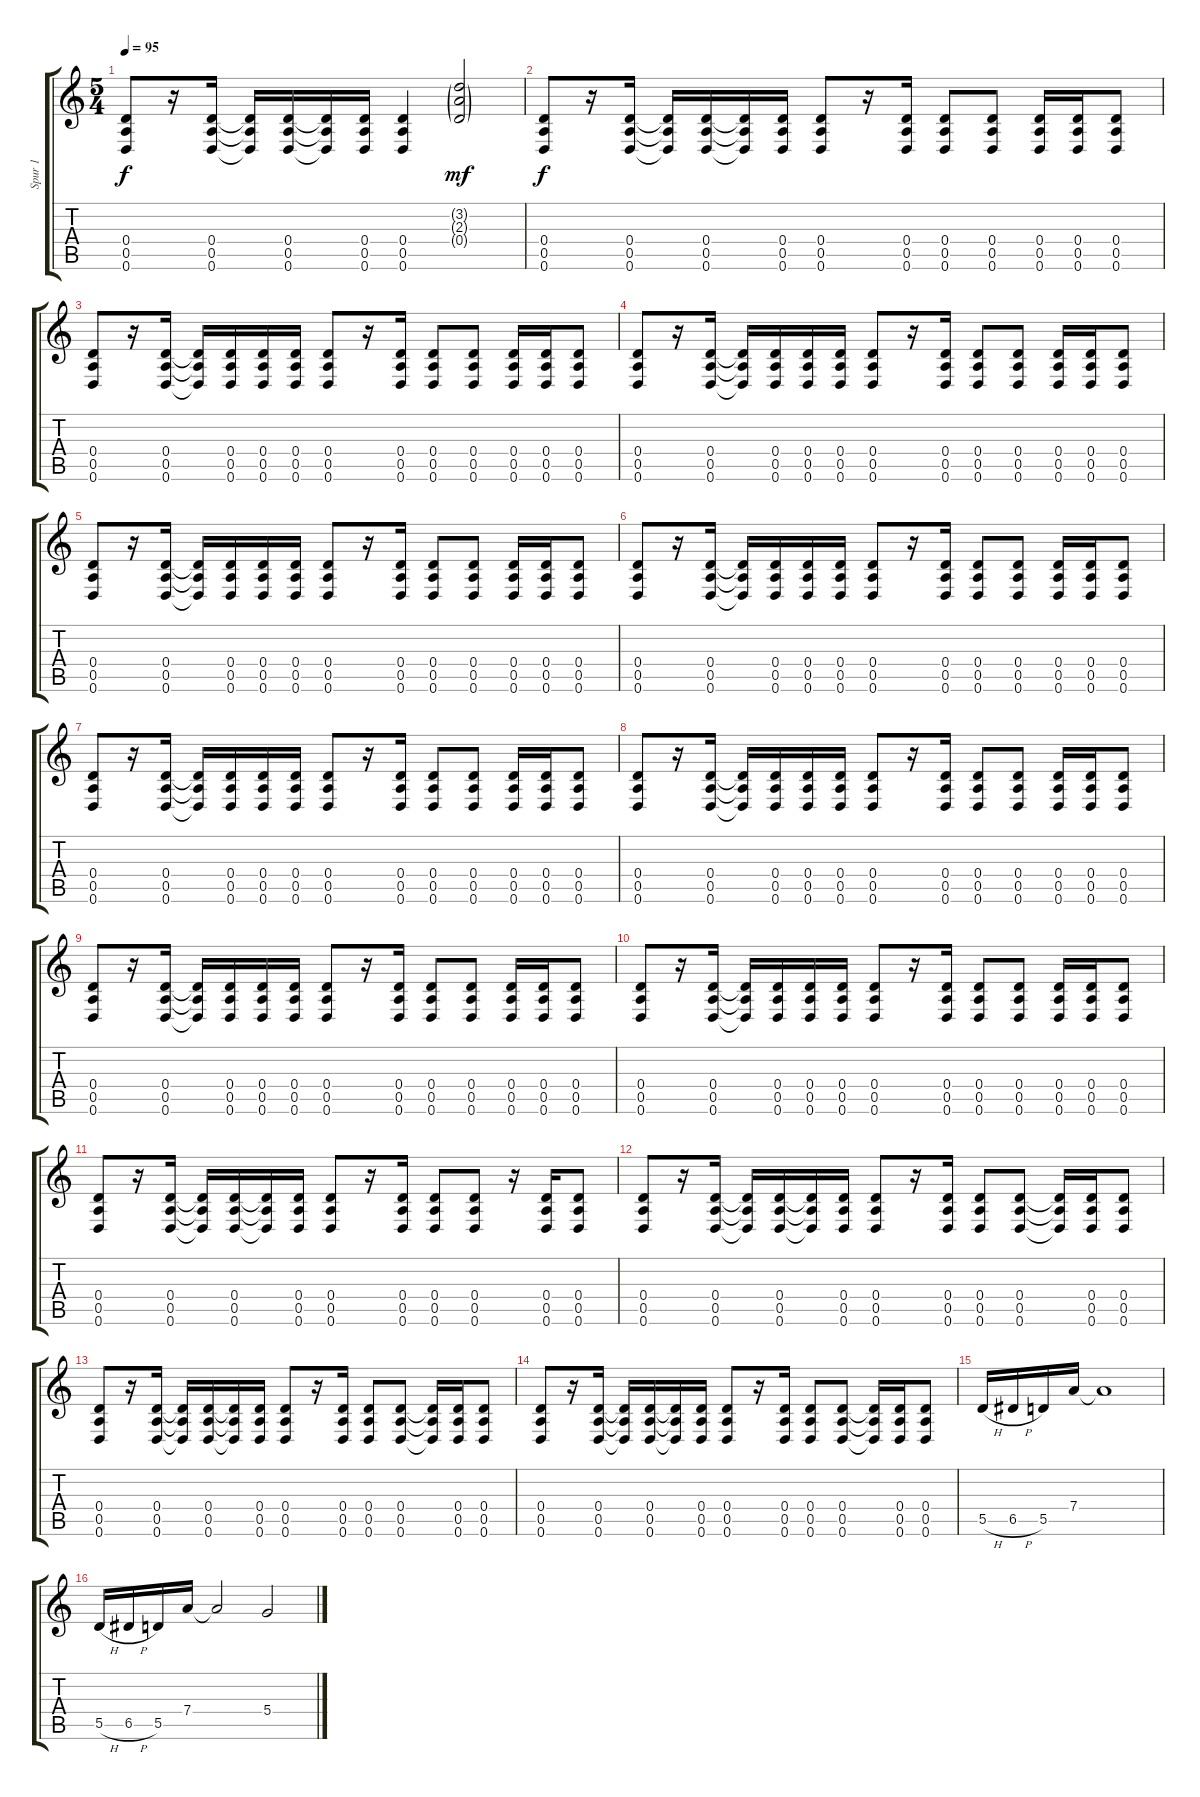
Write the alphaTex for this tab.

\track ("Spur 1" "Spur 1") {instrument distortionguitar}
\staff {score tabs}
\tuning (E4 B3 G3 D3 A2 D2) {hide}
\ts (5 4)
\tempo 95
\clef g2
\ks c
(0.4 0.5 0.6).8{dy f instrument electricguitarmuted} r.16 (0.4 0.5 0.6).16 (0.4{t} 0.5{t} 0.6{t}).16 (0.4 0.5 0.6).16 (0.4{t} 0.5{t} 0.6{t}).16 (0.4 0.5 0.6).16 (0.4 0.5 0.6).4 (3.2{g} 2.3{g} 0.4{g}).2{dy mf instrument electricguitarjazz} |
(0.4 0.5 0.6).8{dy f volume 13 instrument electricguitarmuted} r.16 (0.4 0.5 0.6).16 (0.4{t} 0.5{t} 0.6{t}).16 (0.4 0.5 0.6).16 (0.4{t} 0.5{t} 0.6{t}).16 (0.4 0.5 0.6).16 (0.4 0.5 0.6).8 r.16 (0.4 0.5 0.6).16 (0.4 0.5 0.6).8 (0.4 0.5 0.6).8 (0.4 0.5 0.6).16 (0.4 0.5 0.6).16 (0.4 0.5 0.6).8 |
(0.4 0.5 0.6).8 r.16 (0.4 0.5 0.6).16 (0.4{t} 0.5{t} 0.6{t}).16 (0.4 0.5 0.6).16 (0.4 0.5 0.6).16 (0.4 0.5 0.6).16 (0.4 0.5 0.6).8 r.16 (0.4 0.5 0.6).16 (0.4 0.5 0.6).8 (0.4 0.5 0.6).8 (0.4 0.5 0.6).16 (0.4 0.5 0.6).16 (0.4 0.5 0.6).8 |
(0.4 0.5 0.6).8 r.16 (0.4 0.5 0.6).16 (0.4{t} 0.5{t} 0.6{t}).16 (0.4 0.5 0.6).16 (0.4 0.5 0.6).16 (0.4 0.5 0.6).16 (0.4 0.5 0.6).8 r.16 (0.4 0.5 0.6).16 (0.4 0.5 0.6).8 (0.4 0.5 0.6).8 (0.4 0.5 0.6).16 (0.4 0.5 0.6).16 (0.4 0.5 0.6).8 |
(0.4 0.5 0.6).8 r.16 (0.4 0.5 0.6).16 (0.4{t} 0.5{t} 0.6{t}).16 (0.4 0.5 0.6).16 (0.4 0.5 0.6).16 (0.4 0.5 0.6).16 (0.4 0.5 0.6).8 r.16 (0.4 0.5 0.6).16 (0.4 0.5 0.6).8 (0.4 0.5 0.6).8 (0.4 0.5 0.6).16 (0.4 0.5 0.6).16 (0.4 0.5 0.6).8 |
(0.4 0.5 0.6).8 r.16 (0.4 0.5 0.6).16 (0.4{t} 0.5{t} 0.6{t}).16 (0.4 0.5 0.6).16 (0.4 0.5 0.6).16 (0.4 0.5 0.6).16 (0.4 0.5 0.6).8 r.16 (0.4 0.5 0.6).16 (0.4 0.5 0.6).8 (0.4 0.5 0.6).8 (0.4 0.5 0.6).16 (0.4 0.5 0.6).16 (0.4 0.5 0.6).8 |
(0.4 0.5 0.6).8 r.16 (0.4 0.5 0.6).16 (0.4{t} 0.5{t} 0.6{t}).16 (0.4 0.5 0.6).16 (0.4 0.5 0.6).16 (0.4 0.5 0.6).16 (0.4 0.5 0.6).8 r.16 (0.4 0.5 0.6).16 (0.4 0.5 0.6).8 (0.4 0.5 0.6).8 (0.4 0.5 0.6).16 (0.4 0.5 0.6).16 (0.4 0.5 0.6).8 |
(0.4 0.5 0.6).8 r.16 (0.4 0.5 0.6).16 (0.4{t} 0.5{t} 0.6{t}).16 (0.4 0.5 0.6).16 (0.4 0.5 0.6).16 (0.4 0.5 0.6).16 (0.4 0.5 0.6).8 r.16 (0.4 0.5 0.6).16 (0.4 0.5 0.6).8 (0.4 0.5 0.6).8 (0.4 0.5 0.6).16 (0.4 0.5 0.6).16 (0.4 0.5 0.6).8 |
(0.4 0.5 0.6).8 r.16 (0.4 0.5 0.6).16 (0.4{t} 0.5{t} 0.6{t}).16 (0.4 0.5 0.6).16 (0.4 0.5 0.6).16 (0.4 0.5 0.6).16 (0.4 0.5 0.6).8 r.16 (0.4 0.5 0.6).16 (0.4 0.5 0.6).8 (0.4 0.5 0.6).8 (0.4 0.5 0.6).16 (0.4 0.5 0.6).16 (0.4 0.5 0.6).8 |
(0.4 0.5 0.6).8 r.16 (0.4 0.5 0.6).16 (0.4{t} 0.5{t} 0.6{t}).16 (0.4 0.5 0.6).16 (0.4 0.5 0.6).16 (0.4 0.5 0.6).16 (0.4 0.5 0.6).8 r.16 (0.4 0.5 0.6).16 (0.4 0.5 0.6).8 (0.4 0.5 0.6).8 (0.4 0.5 0.6).16 (0.4 0.5 0.6).16 (0.4 0.5 0.6).8 |
(0.4 0.5 0.6).8{volume 15 instrument distortionguitar} r.16 (0.4 0.5 0.6).16 (0.4{t} 0.5{t} 0.6{t}).16 (0.4 0.5 0.6).16 (0.4{t} 0.5{t} 0.6{t}).16 (0.4 0.5 0.6).16 (0.4 0.5 0.6).8 r.16 (0.4 0.5 0.6).16 (0.4 0.5 0.6).8 (0.4 0.5 0.6).8 r.16 (0.4 0.5 0.6).16 (0.4 0.5 0.6).8 |
(0.4 0.5 0.6).8 r.16 (0.4 0.5 0.6).16 (0.4{t} 0.5{t} 0.6{t}).16 (0.4 0.5 0.6).16 (0.4{t} 0.5{t} 0.6{t}).16 (0.4 0.5 0.6).16 (0.4 0.5 0.6).8 r.16 (0.4 0.5 0.6).16 (0.4 0.5 0.6).8 (0.4 0.5 0.6).8 (0.4{t} 0.5{t} 0.6{t}).16 (0.4 0.5 0.6).16 (0.4 0.5 0.6).8 |
(0.4 0.5 0.6).8 r.16 (0.4 0.5 0.6).16 (0.4{t} 0.5{t} 0.6{t}).16 (0.4 0.5 0.6).16 (0.4{t} 0.5{t} 0.6{t}).16 (0.4 0.5 0.6).16 (0.4 0.5 0.6).8 r.16 (0.4 0.5 0.6).16 (0.4 0.5 0.6).8 (0.4 0.5 0.6).8 (0.4{t} 0.5{t} 0.6{t}).16 (0.4 0.5 0.6).16 (0.4 0.5 0.6).8 |
(0.4 0.5 0.6).8 r.16 (0.4 0.5 0.6).16 (0.4{t} 0.5{t} 0.6{t}).16 (0.4 0.5 0.6).16 (0.4{t} 0.5{t} 0.6{t}).16 (0.4 0.5 0.6).16 (0.4 0.5 0.6).8 r.16 (0.4 0.5 0.6).16 (0.4 0.5 0.6).8 (0.4 0.5 0.6).8 (0.4{t} 0.5{t} 0.6{t}).16 (0.4 0.5 0.6).16 (0.4 0.5 0.6).8 |
5.5{h}.16 6.5{h}.16 5.5.16 7.4.16 7.4{t}.1 |
5.5{h}.16 6.5{h}.16 5.5.16 7.4.16 7.4{t}.2 5.4.2
